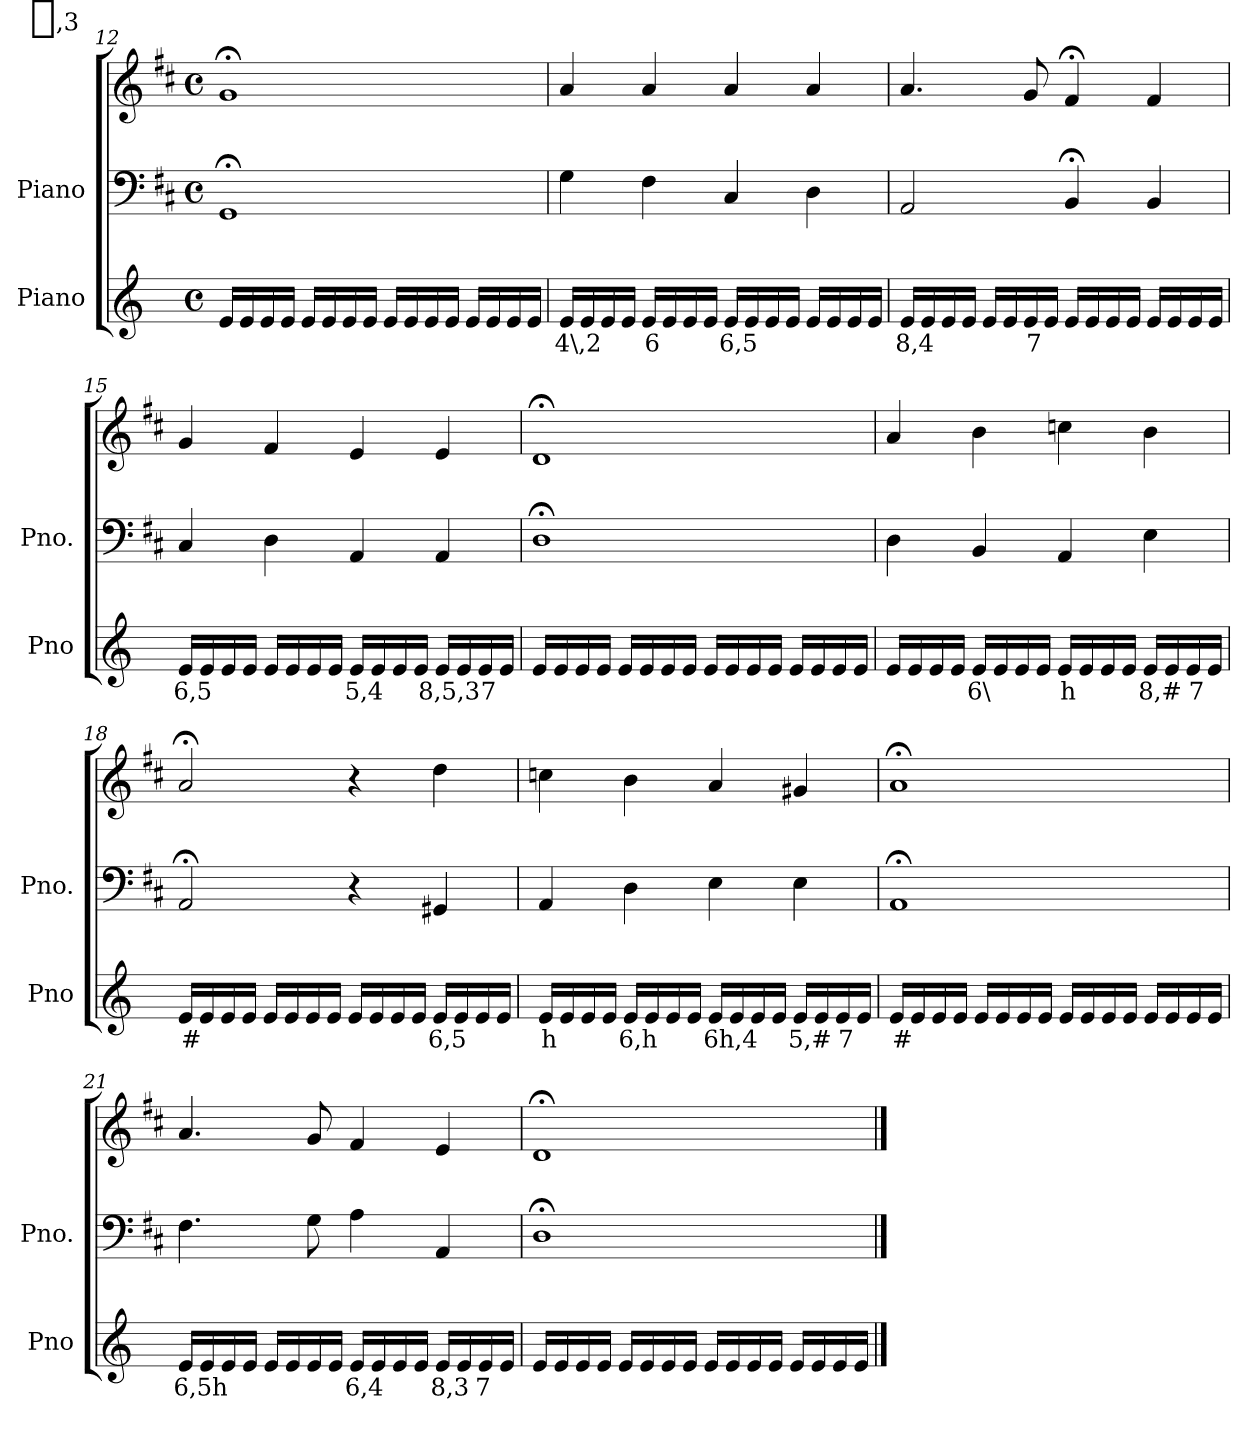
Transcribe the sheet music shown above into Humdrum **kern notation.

**kern	**text	**kern	**kern
*part2	*part2	*part1	*part1
*staff3	*staff3	*staff2	*staff1
*I"Piano	*	*I"Piano	*
*I'Pno	*	*I'Pno.	*
*clefG2	*	*clefF4	*clefG2
*k[]	*	*k[f#c#]	*k[f#c#]
*M4/4	*	*M4/4	*M4/4
*met(c)	*	*met(c)	*met(c)
=12	=12	=12	=12
16e/LL	.	1GG;<	1g;<
16e/	.	.	.
16e/	.	.	.
16e/JJ	.	.	.
16e/LL	.	.	.
16e/	.	.	.
16e/	.	.	.
16e/JJ	.	.	.
16e/LL	.	.	.
16e/	.	.	.
16e/	.	.	.
16e/JJ	.	.	.
16e/LL	.	.	.
16e/	.	.	.
16e/	.	.	.
16e/JJ	.	.	.
=13	=13	=13	=13
!	!LO:LY:b	!	!
16e/LL	4\,2	4G\	4a/
16e/	.	.	.
16e/	.	.	.
16e/JJ	.	.	.
!	!LO:LY:b	!	!
16e/LL	6	4F#\	4a/
16e/	.	.	.
16e/	.	.	.
16e/JJ	.	.	.
!	!LO:LY:b	!	!
16e/LL	6,5	4C#/	4a/
16e/	.	.	.
16e/	.	.	.
16e/JJ	.	.	.
16e/LL	.	4D\	4a/
16e/	.	.	.
16e/	.	.	.
16e/JJ	.	.	.
=14	=14	=14	=14
!	!LO:LY:b	!	!
16e/LL	8,4	2AA/	4.a/
16e/	.	.	.
16e/	.	.	.
16e/JJ	.	.	.
!	!LO:LY:b	!	!
16e/LL	_,3	.	.
16e/	.	.	.
!	!LO:LY:b	!	!
16e/	7	.	8g/
16e/JJ	.	.	.
16e/LL	.	4BB;</	4f#;</
16e/	.	.	.
16e/	.	.	.
16e/JJ	.	.	.
16e/LL	.	4BB/	4f#/
16e/	.	.	.
16e/	.	.	.
16e/JJ	.	.	.
=15	=15	=15	=15
!	!LO:LY:b	!	!
16e/LL	6,5	4C#/	4g/
16e/	.	.	.
16e/	.	.	.
16e/JJ	.	.	.
16e/LL	.	4D\	4f#/
16e/	.	.	.
16e/	.	.	.
16e/JJ	.	.	.
!	!LO:LY:b	!	!
16e/LL	5,4	4AA/	4e/
16e/	.	.	.
16e/	.	.	.
16e/JJ	.	.	.
!	!LO:LY:b	!	!
16e/LL	8,5,3	4AA/	4e/
16e/	.	.	.
!	!LO:LY:b	!	!
16e/	7	.	.
16e/JJ	.	.	.
=16	=16	=16	=16
16e/LL	.	1D;<	1d;<
16e/	.	.	.
16e/	.	.	.
16e/JJ	.	.	.
16e/LL	.	.	.
16e/	.	.	.
16e/	.	.	.
16e/JJ	.	.	.
16e/LL	.	.	.
16e/	.	.	.
16e/	.	.	.
16e/JJ	.	.	.
16e/LL	.	.	.
16e/	.	.	.
16e/	.	.	.
16e/JJ	.	.	.
=17	=17	=17	=17
16e/LL	.	4D\	4a/
16e/	.	.	.
16e/	.	.	.
16e/JJ	.	.	.
!	!LO:LY:b	!	!
16e/LL	6\	4BB/	4b\
16e/	.	.	.
16e/	.	.	.
16e/JJ	.	.	.
!	!LO:LY:b	!	!
16e/LL	h	4AA/	4ccn\
16e/	.	.	.
16e/	.	.	.
16e/JJ	.	.	.
!	!LO:LY:b	!	!
16e/LL	8,#	4E\	4b\
16e/	.	.	.
!	!LO:LY:b	!	!
16e/	7	.	.
16e/JJ	.	.	.
=18	=18	=18	=18
!	!LO:LY:b	!	!
16e/LL	#	2AA;</	2a;</
16e/	.	.	.
16e/	.	.	.
16e/JJ	.	.	.
16e/LL	.	.	.
16e/	.	.	.
16e/	.	.	.
16e/JJ	.	.	.
16e/LL	.	4r	4r
16e/	.	.	.
16e/	.	.	.
16e/JJ	.	.	.
!	!LO:LY:b	!	!
16e/LL	6,5	4GG#X/	4dd\
16e/	.	.	.
16e/	.	.	.
16e/JJ	.	.	.
=19	=19	=19	=19
!	!LO:LY:b	!	!
16e/LL	h	4AA/	4ccn\
16e/	.	.	.
16e/	.	.	.
16e/JJ	.	.	.
!	!LO:LY:b	!	!
16e/LL	6,h	4D\	4b\
16e/	.	.	.
16e/	.	.	.
16e/JJ	.	.	.
!	!LO:LY:b	!	!
16e/LL	6h,4	4E\	4a/
16e/	.	.	.
16e/	.	.	.
16e/JJ	.	.	.
!	!LO:LY:b	!	!
16e/LL	5,#	4E\	4g#X/
16e/	.	.	.
!	!LO:LY:b	!	!
16e/	7	.	.
16e/JJ	.	.	.
=20	=20	=20	=20
!	!LO:LY:b	!	!
16e/LL	#	1AA;<	1a;<
16e/	.	.	.
16e/	.	.	.
16e/JJ	.	.	.
16e/LL	.	.	.
16e/	.	.	.
16e/	.	.	.
16e/JJ	.	.	.
16e/LL	.	.	.
16e/	.	.	.
16e/	.	.	.
16e/JJ	.	.	.
16e/LL	.	.	.
16e/	.	.	.
16e/	.	.	.
16e/JJ	.	.	.
=21	=21	=21	=21
!	!LO:LY:b	!	!
16e/LL	6,5h	4.F#\	4.a/
16e/	.	.	.
16e/	.	.	.
16e/JJ	.	.	.
16e/LL	.	.	.
16e/	.	.	.
16e/	.	8G\	8g/
16e/JJ	.	.	.
!	!LO:LY:b	!	!
16e/LL	6,4	4A\	4f#/
16e/	.	.	.
16e/	.	.	.
16e/JJ	.	.	.
!	!LO:LY:b	!	!
16e/LL	8,3	4AA/	4e/
16e/	.	.	.
!	!LO:LY:b	!	!
16e/	7	.	.
16e/JJ	.	.	.
=22	=22	=22	=22
16e/LL	.	1D;<	1d;<
16e/	.	.	.
16e/	.	.	.
16e/JJ	.	.	.
16e/LL	.	.	.
16e/	.	.	.
16e/	.	.	.
16e/JJ	.	.	.
16e/LL	.	.	.
16e/	.	.	.
16e/	.	.	.
16e/JJ	.	.	.
16e/LL	.	.	.
16e/	.	.	.
16e/	.	.	.
16e/JJ	.	.	.
==	==	==	==
*-	*-	*-	*-
